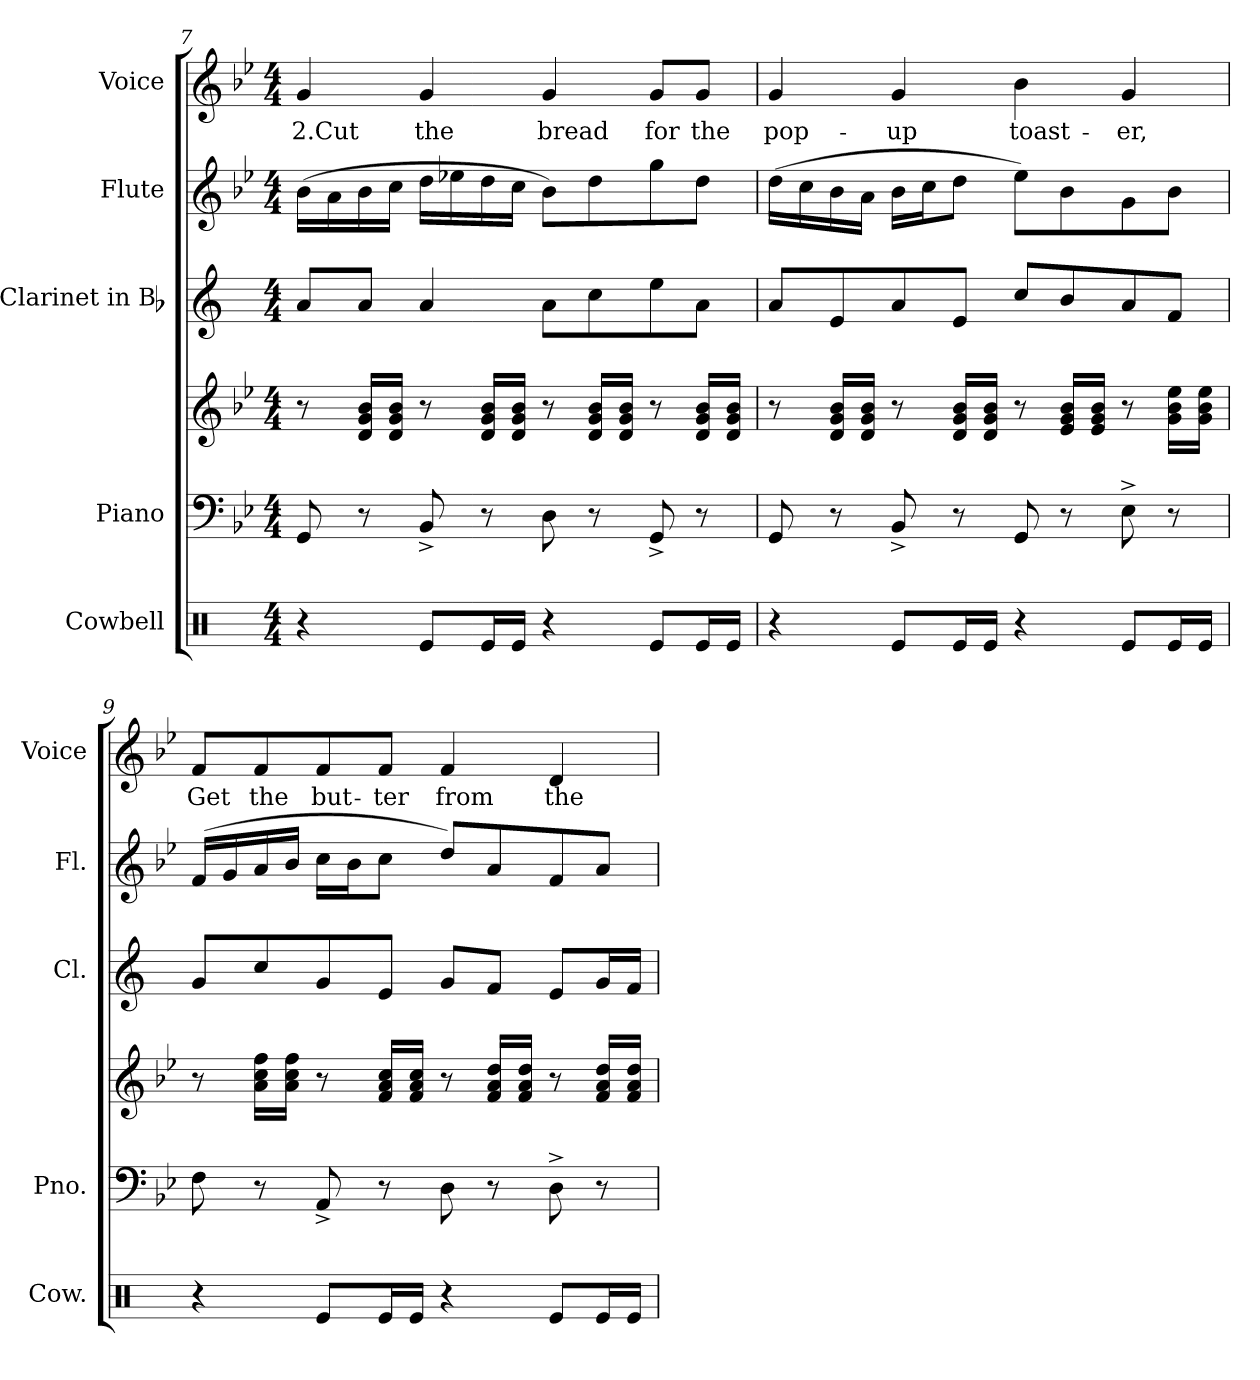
**kern	**kern	**kern	**kern	**kern	**kern	**text
*part5	*part4	*part4	*part3	*part2	*part1	*part1
*staff6	*staff5	*staff4	*staff3	*staff2	*staff1	*staff1
*I"Cowbell	*I"Piano	*	*I"Clarinet in Bb	*I"Flute	*I"Voice	*
*I'Cow.	*I'Pno.	*	*I'Cl.	*I'Fl.	*I'Voice	*
*clefX	*clefF4	*clefG2	*clefG2	*clefG2	*clefG2	*
*	*	*	*ITrd1c2	*	*	*
*k[]	*k[b-e-]	*k[b-e-]	*k[b-e-]	*k[b-e-]	*k[b-e-]	*
*C:	*B-:	*B-:	*B-:	*B-:	*B-:	*
*M4/4	*M4/4	*M4/4	*M4/4	*M4/4	*M4/4	*
=7	=7	=7	=7	=7	=7	=7
!	!	!	!	!	!	!LO:LY:b:color=#000000
4r	8GGi/	8r	8gi/L	(16b-i\LL	4gi/	2.Cut
.	.	.	.	16ai\	.	.
.	8r	16di/ 16gi 16b-iLL	8gi/J	16b-i\	.	.
.	.	16di/ 16gi 16b-iJJ	.	16cci\JJ	.	.
!	!	!	!	!	!	!LO:LY:b:color=#000000
8Rei/L	8BB-^i/	8r	4gi/	16ddi\LL	4gi/	the
.	.	.	.	16ee-Xi\	.	.
16Rei/L	8r	16di/ 16gi 16b-iLL	.	16ddi\	.	.
16Rei/JJ	.	16di/ 16gi 16b-iJJ	.	16cci\JJ	.	.
!	!	!	!	!	!	!LO:LY:b:color=#000000
4r	8Di\	8r	8gi\L	8b-i\L)	4gi/	bread
.	8r	16di/ 16gi 16b-iLL	8b-i\	8ddi\	.	.
.	.	16di/ 16gi 16b-iJJ	.	.	.	.
!	!	!	!	!	!	!LO:LY:b:color=#000000
8Rei/L	8GG^i/	8r	8ddi\	8ggi\	8gi/L	for
!	!	!	!	!	!	!LO:LY:b:color=#000000
16Rei/L	8r	16di/ 16gi 16b-iLL	8gi\J	8ddi\J	8gi/J	the
16Rei/JJ	.	16di/ 16gi 16b-iJJ	.	.	.	.
!!LO:LB:g=z
=8	=8	=8	=8	=8	=8	=8
!	!	!	!	!	!	!LO:LY:b:color=#000000
4r	8GGi/	8r	8gi/L	(16ddi\LL	4gi/	pop-
.	.	.	.	16cci\	.	.
.	8r	16di/ 16gi 16b-iLL	8di/	16b-i\	.	.
.	.	16di/ 16gi 16b-iJJ	.	16ai\JJ	.	.
!	!	!	!	!	!	!LO:LY:b:color=#000000
8Rei/L	8BB-^i/	8r	8gi/	16b-i\LL	4gi/	-up
.	.	.	.	16cci\J	.	.
16Rei/L	8r	16di/ 16gi 16b-iLL	8di/J	8ddi\J	.	.
16Rei/JJ	.	16di/ 16gi 16b-iJJ	.	.	.	.
!	!	!	!	!	!	!LO:LY:b:color=#000000
4r	8GGi/	8r	8b-i/L	8ee-i\L)	4b-i\	toast-
.	8r	16e-i/ 16gi 16b-iLL	8ai/	8b-i\	.	.
.	.	16e-i/ 16gi 16b-iJJ	.	.	.	.
!	!	!	!	!	!	!LO:LY:b:color=#000000
8Rei/L	8E-^i\	8r	8gi/	8gi\	4gi/	-er,
16Rei/L	8r	16gi\ 16b-i 16ee-iLL	8e-i/J	8b-i\J	.	.
16Rei/JJ	.	16gi\ 16b-i 16ee-iJJ	.	.	.	.
=9	=9	=9	=9	=9	=9	=9
!	!	!	!	!	!	!LO:LY:b:color=#000000
4r	8Fi\	8r	8fi/L	(16fi/LL	8fi/L	Get
.	.	.	.	16gi/	.	.
!	!	!	!	!	!	!LO:LY:b:color=#000000
.	8r	16ai\ 16cci 16ffiLL	8b-i/	16ai/	8fi/	the
.	.	16ai\ 16cci 16ffiJJ	.	16b-i/JJ	.	.
!	!	!	!	!	!	!LO:LY:b:color=#000000
8Rei/L	8AA^i/	8r	8fi/	16cci\LL	8fi/	but-
.	.	.	.	16b-i\J	.	.
!	!	!	!	!	!	!LO:LY:b:color=#000000
16Rei/L	8r	16fi/ 16ai 16cciLL	8di/J	8cci\J	8fi/J	-ter
16Rei/JJ	.	16fi/ 16ai 16cciJJ	.	.	.	.
!	!	!	!	!	!	!LO:LY:b:color=#000000
4r	8Di\	8r	8fi/L	8ddi/L)	4fi/	from
.	8r	16fi/ 16ai 16ddiLL	8e-i/J	8ai/	.	.
.	.	16fi/ 16ai 16ddiJJ	.	.	.	.
!	!	!	!	!	!	!LO:LY:b:color=#000000
8Rei/L	8D^i\	8r	8di/L	8fi/	4di/	the
16Rei/L	8r	16fi/ 16ai 16ddiLL	16fi/L	8ai/J	.	.
16Rei/JJ	.	16fi/ 16ai 16ddiJJ	16e-i/JJ	.	.	.
=	=	=	=	=	=	=
*-	*-	*-	*-	*-	*-	*-
